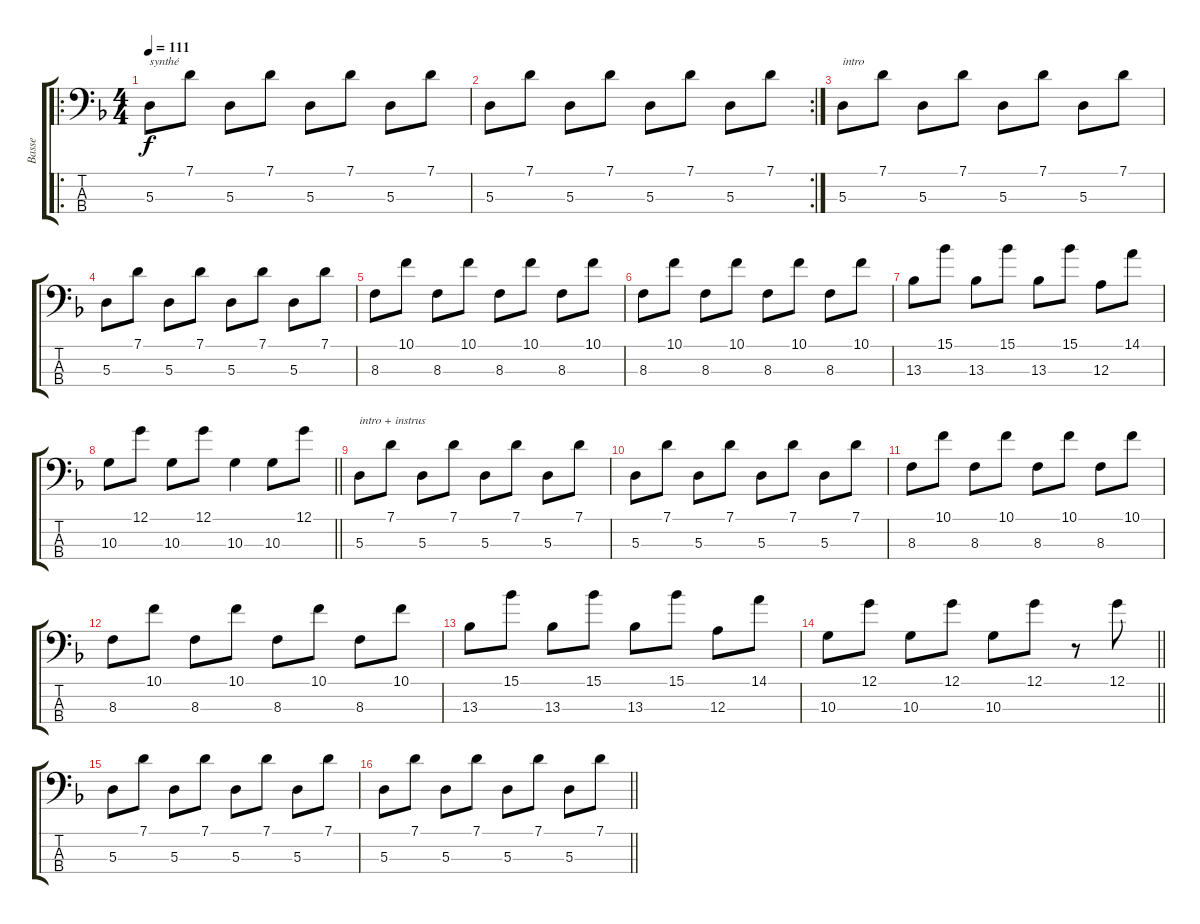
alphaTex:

\track ("Basse" "Basse") {instrument acousticbass}
\staff {score tabs}
\tuning (G2 D2 A1 E1) {hide}
\ro
\ts (4 4)
\tempo 111
\clef f4
\ks dminor
5.3.8{txt "synthé" dy f instrument acousticbass} 7.1.8 5.3.8 7.1.8 5.3.8 7.1.8 5.3.8 7.1.8 |
\rc 2
5.3.8 7.1.8 5.3.8 7.1.8 5.3.8 7.1.8 5.3.8 7.1.8 |
5.3.8{txt "intro"} 7.1.8 5.3.8 7.1.8 5.3.8 7.1.8 5.3.8 7.1.8 |
5.3.8 7.1.8 5.3.8 7.1.8 5.3.8 7.1.8 5.3.8 7.1.8 |
8.3.8 10.1.8 8.3.8 10.1.8 8.3.8 10.1.8 8.3.8 10.1.8 |
8.3.8 10.1.8 8.3.8 10.1.8 8.3.8 10.1.8 8.3.8 10.1.8 |
13.3.8 15.1.8 13.3.8 15.1.8 13.3.8 15.1.8 12.3.8 14.1.8 |
\barLineRight lightlight
10.3.8 12.1.8 10.3.8 12.1.8 10.3.4 10.3.8 12.1.8 |
5.3.8{txt "intro + instrus"} 7.1.8 5.3.8 7.1.8 5.3.8 7.1.8 5.3.8 7.1.8 |
5.3.8 7.1.8 5.3.8 7.1.8 5.3.8 7.1.8 5.3.8 7.1.8 |
8.3.8 10.1.8 8.3.8 10.1.8 8.3.8 10.1.8 8.3.8 10.1.8 |
8.3.8 10.1.8 8.3.8 10.1.8 8.3.8 10.1.8 8.3.8 10.1.8 |
13.3.8 15.1.8 13.3.8 15.1.8 13.3.8 15.1.8 12.3.8 14.1.8 |
\barLineRight lightlight
10.3.8 12.1.8 10.3.8 12.1.8 10.3.8 12.1.8 r.8 12.1.8 |
5.3.8 7.1.8 5.3.8 7.1.8 5.3.8 7.1.8 5.3.8 7.1.8 |
\barLineRight lightlight
5.3.8 7.1.8 5.3.8 7.1.8 5.3.8 7.1.8 5.3.8 7.1.8
